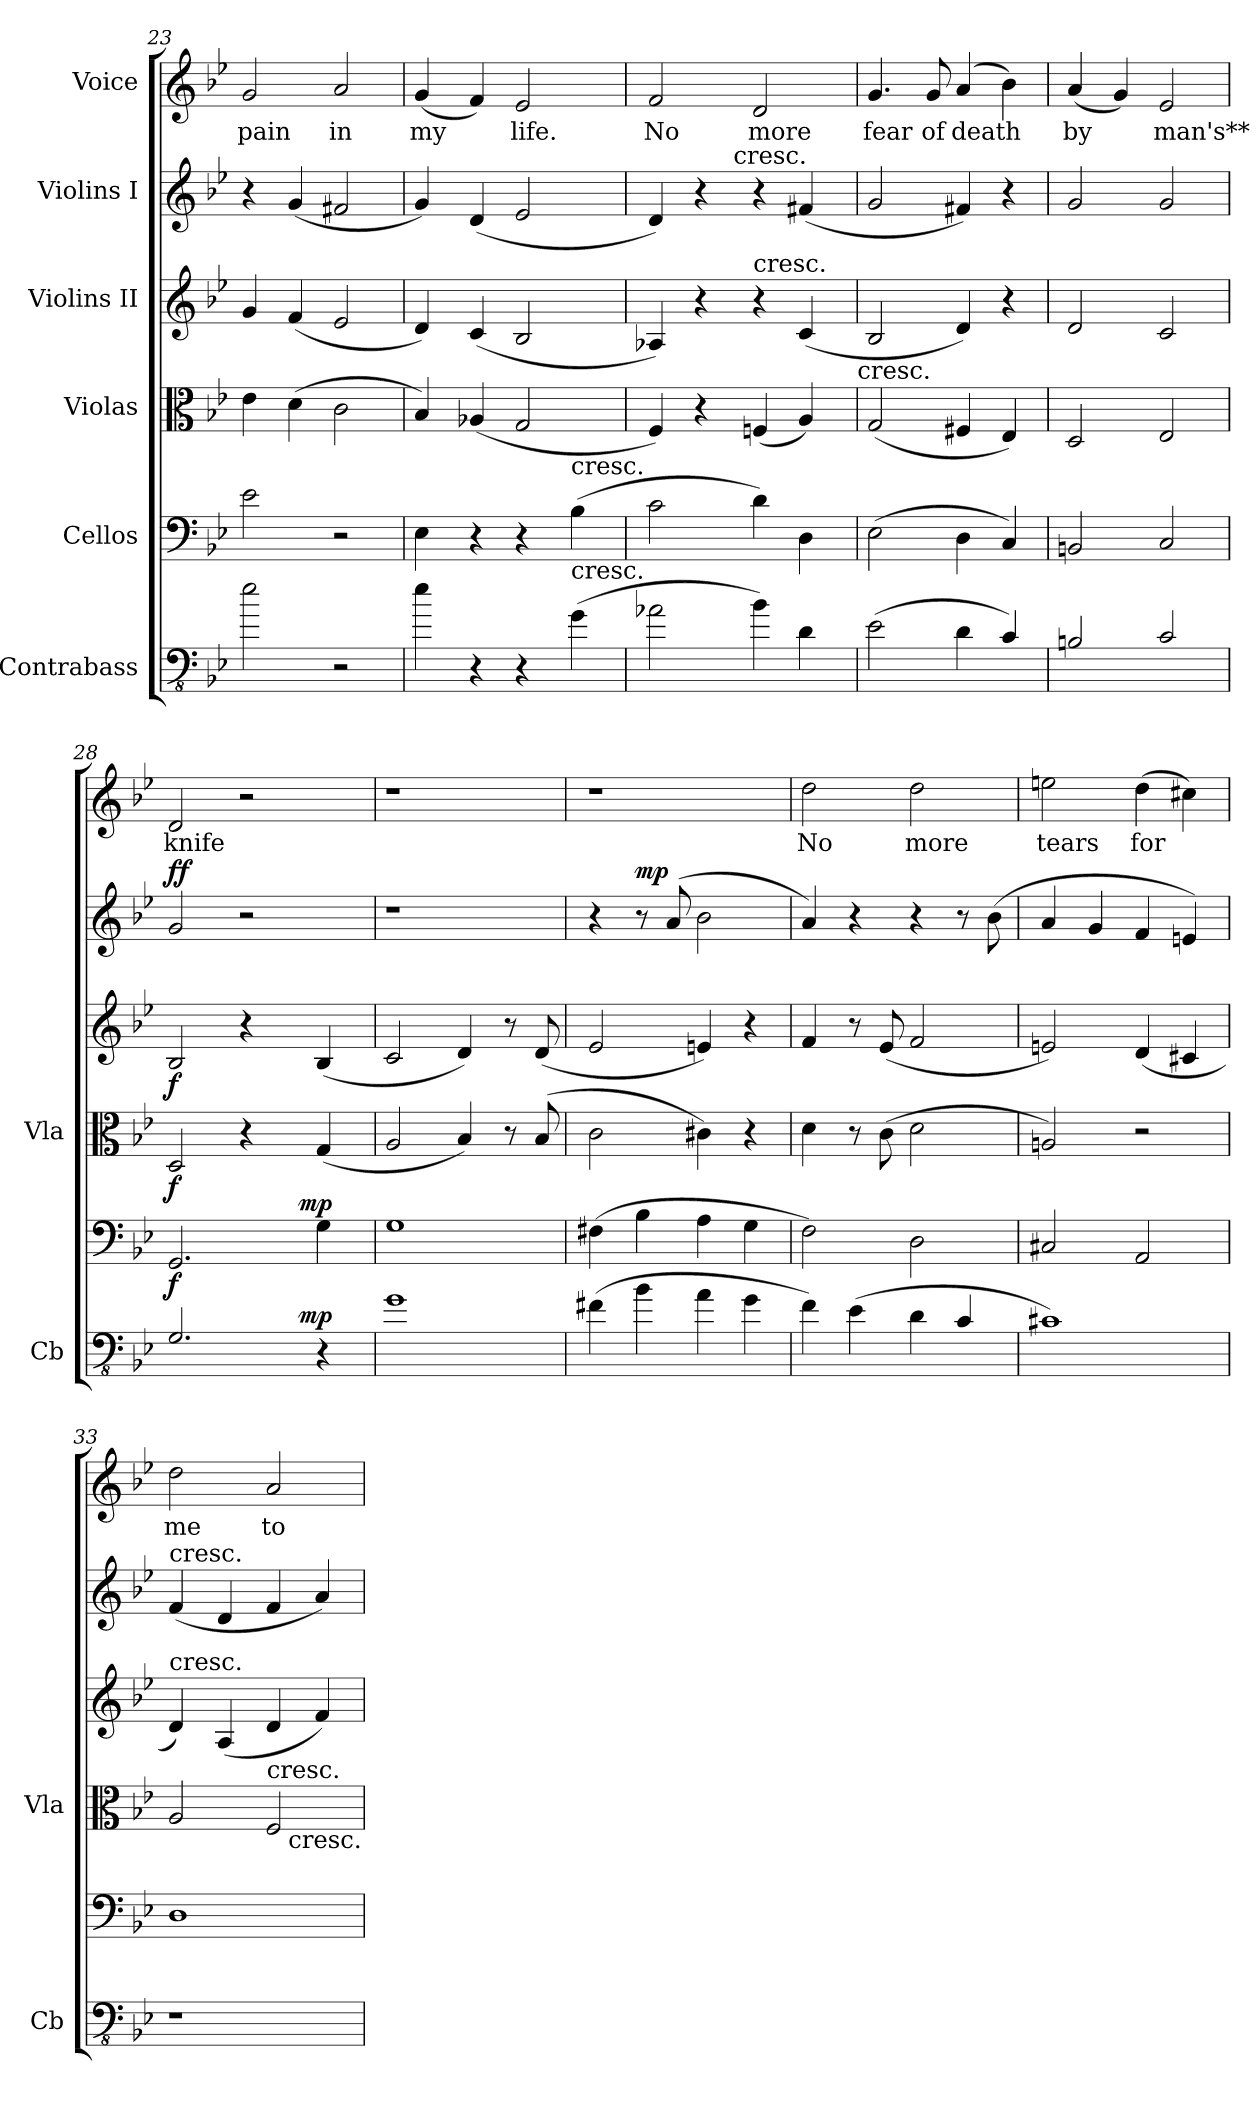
**kern	**dynam	**kern	**dynam	**kern	**dynam	**kern	**dynam	**kern	**dynam	**kern	**text
*part6	*part6	*part5	*part5	*part4	*part4	*part3	*part3	*part2	*part2	*part1	*part1
*staff6	*staff6	*staff5	*staff5	*staff4	*staff4	*staff3	*staff3	*staff2	*staff2	*staff1	*staff1
*I"Contrabass	*	*I"Cellos	*	*I"Violas	*	*I"Violins II	*	*I"Violins I	*	*I"Voice	*
*I'Cb	*	*	*	*I'Vla	*	*	*	*	*	*	*
*clefFv4	*	*clefF4	*	*clefC3	*	*clefG2	*	*clefG2	*	*clefG2	*
*ITrd7c12	*	*	*	*	*	*	*	*	*	*	*
*k[b-e-]	*	*k[b-e-]	*	*k[b-e-]	*	*k[b-e-]	*	*k[b-e-]	*	*k[b-e-]	*
*B-:	*	*B-:	*	*B-:	*	*B-:	*	*B-:	*	*B-:	*
=23	=23	=23	=23	=23	=23	=23	=23	=23	=23	=23	=23
!	!	!	!	!	!	!	!	!	!	!	!LO:LY:b
2E-\	.	2e-\	.	4e-\	.	4g/	.	4r	.	2g/	pain
.	.	.	.	(<4d\	.	(>4f/	.	(>4g/	.	.	.
!	!	!	!	!	!	!	!	!	!	!	!LO:LY:b:cj
2r	.	2r	.	2c\	.	2e-/	.	2f#X/	.	2a/	in
!!LO:PB:g=z
=24	=24	=24	=24	=24	=24	=24	=24	=24	=24	=24	=24
!	!	!	!	!	!	!	!	!	!	!	!LO:LY:b:cj
*	*	*	*	*	*	*^	*	*	*	*	*
4E-\	.	4E-\	.	4B-/)	.	4d/)	8..ryy	.	4g/)	.	(<4g/	my
.	.	.	.	.	.	.	2ryy	.	.	.	.	.
4r	.	4r	.	(<4A-X/	.	(<4c/	.	.	(<4d/	.	4f/)	.
!	!	!	!	!	!	!	!	!	!	!	!	!LO:LY:b
4r	.	4r	.	2G/	.	2B-/	.	.	2e-/	.	2e-/	life.
.	.	.	.	.	.	.	4ryy	.	.	.	.	.
!	!	!LO:TX:a:t=cresc.	!	!	!	!	!	!	!	!	!	!
!LO:TX:a:t=cresc.	!	!	!	!	!	!	!	!	!	!	!	!
(>4GG\	.	(>4B-\	.	.	.	.	.	.	.	.	.	.
.	.	.	.	.	.	.	32ryy	.	.	.	.	.
=25	=25	=25	=25	=25	=25	=25	=25	=25	=25	=25	=25	=25
!	!	!	!	!	!	!	!	!	!	!	!	!LO:LY:b:cj
*	*	*	*	*	*	*v	*v	*	*^	*	*	*
2AA-X\	.	2c\	.	4F/)	.	4A-X/)	.	4d/)	4..ryy	.	2f/	No
.	.	.	.	4r	.	4r	.	4r	.	.	.	.
!	!	!	!	!	!	!	!	!	!LO:TX:a:t=cresc.	!	!	!
.	.	.	.	.	.	.	.	.	2ryy	.	.	.
!	!	!	!	!	!	!LO:TX:a:t=cresc.	!	!	!	!	!	!
!	!	!	!	!	!	!	!	!	!	!	!	!LO:LY:b
4BB-\)	.	4d\)	.	(<4Fn/	.	4r	.	4r	.	.	2d/	more
4DD\	.	4D\	.	4A/)	.	(<4c/	.	(<4f#X/	.	.	.	.
.	.	.	.	.	.	.	.	.	16ryy	.	.	.
!	!	!	!	!	!	!LO:TX:b:t=cresc.	!	!	!	!	!	!
=26	=26	=26	=26	=26	=26	=26	=26	=26	=26	=26	=26	=26
!	!	!	!	!	!	!	!	!	!	!	!	!LO:LY:b
*	*	*	*	*	*	*	*	*v	*v	*	*	*
(>2EE-\	.	(>2E-\	.	(<2G/	.	2B-/	.	2g/	.	4.g/	fear
!	!	!	!	!	!	!	!	!	!	!	!LO:LY:b:cj
.	.	.	.	.	.	.	.	.	.	8g/	of
!	!	!	!	!	!	!	!	!	!	!	!LO:LY:b
4DD\	.	4D\	.	4F#X/	.	4d/)	.	4f#X/)	.	(<4a/	death
4CC/)	.	4C/)	.	4E-/)	.	4r	.	4r	.	4b-\)	.
=27	=27	=27	=27	=27	=27	=27	=27	=27	=27	=27	=27
!	!	!	!	!	!	!	!	!	!	!	!LO:LY:b:cj
2BBBn/	.	2BBn/	.	2D/	.	2d/	.	2g/	.	(<4a/	by
.	.	.	.	.	.	.	.	.	.	4g/)	.
!	!	!	!	!	!	!	!	!	!	!	!LO:LY:b
2CC/	.	2C/	.	2E-/	.	2c/	.	2g/	.	2e-/	man's**
=28	=28	=28	=28	=28	=28	=28	=28	=28	=28	=28	=28
!	!	!	!LO:DY:b	!	!LO:DY:b	!	!LO:DY:b	!	!LO:DY:a	!	!LO:LY:b
!	!	!	!	!	!	!	!	!	!LO:DY:n=1:b	!	!
*^	*	*^	*	*	*	*	*	*	*	*	*
2.GGG/	2ryy	.	2.GG/	2ryy	f	2D/	f	2B-/	f	2g/	f f	2d/	knife
.	8ryy	.	.	8ryy	.	4r	.	4r	.	2r	.	2r	.
.	16ryy	.	.	16ryy	.	.	.	.	.	.	.	.	.
.	64ryy	.	.	64ryy	.	.	.	.	.	.	.	.	.
!	!	!LO:DY:a	!	!	!LO:DY:a	!	!	!	!	!	!	!	!
.	4ryy	mp	.	4ryy	mp	.	.	.	.	.	.	.	.
!	!	!	!	!	!	!	!	!	!LO:DY:a	!	!	!	!
!	!	!	!	!	!	!	!	!	!LO:DY:n=1:b	!	!	!	!
4r	.	.	4G\	.	.	(<4G/	.	(<4B-/	mp mp	.	.	.	.
.	32.ryy	.	.	32.ryy	.	.	.	.	.	.	.	.	.
*v	*v	*	*	*	*	*	*	*	*	*	*	*	*
*	*	*v	*v	*	*	*	*	*	*	*	*	*
=29	=29	=29	=29	=29	=29	=29	=29	=29	=29	=29	=29
1GG	.	1G	.	2A/	.	2c/	.	1r	.	1r	.
.	.	.	.	4B-/)	.	4d/)	.	.	.	.	.
.	.	.	.	8r	.	8r	.	.	.	.	.
.	.	.	.	(<8B-/	.	(<8d/	.	.	.	.	.
=30	=30	=30	=30	=30	=30	=30	=30	=30	=30	=30	=30
(>4FF#X\	.	(>4F#X\	.	2c\	.	2e-/	.	4r	.	1r	.
!	!	!	!	!	!	!	!	!	!LO:DY:a	!	!
4BB-\	.	4B-\	.	.	.	.	.	8r	mp	.	.
.	.	.	.	.	.	.	.	(<8a/	.	.	.
4AA\	.	4A\	.	4c#X\)	.	4en/)	.	2b-\	.	.	.
4GG\	.	4G\	.	4r	.	4r	.	.	.	.	.
=31	=31	=31	=31	=31	=31	=31	=31	=31	=31	=31	=31
!	!	!	!	!	!	!	!	!	!	!	!LO:LY:b:cj
4FF\)	.	2F\)	.	4d\	.	4f/	.	4a/)	.	2dd\	No
(<4EE-\	.	.	.	8r	.	8r	.	4r	.	.	.
.	.	.	.	(<8c\	.	(>8e-/	.	.	.	.	.
!	!	!	!	!	!	!	!	!	!	!	!LO:LY:b
4DD\	.	2D\	.	2d\	.	2f/	.	4r	.	2dd\	more
4CC/	.	.	.	.	.	.	.	8r	.	.	.
.	.	.	.	.	.	.	.	(<8b-\	.	.	.
!!LO:PB:g=z
=32	=32	=32	=32	=32	=32	=32	=32	=32	=32	=32	=32
!	!	!	!	!	!	!	!	!	!	!	!LO:LY:b:cj
1CC#X)	.	2C#X/	.	2An/)	.	2en/)	.	4a/	.	2een\	tears
.	.	.	.	.	.	.	.	4g/	.	.	.
!	!	!	!	!	!	!	!	!	!	!	!LO:LY:b:cj
.	.	2AA/	.	2r	.	(<4d/	.	4f/	.	(>4dd\	for
.	.	.	.	.	.	4c#X/	.	4en/)	.	4cc#X\)	.
=33	=33	=33	=33	=33	=33	=33	=33	=33	=33	=33	=33
!	!	!	!	!	!	!	!	!LO:TX:a:t=cresc.	!	!	!
!	!	!	!	!	!	!LO:TX:a:t=cresc.	!	!	!	!	!
!	!	!	!	!	!	!	!	!	!	!	!LO:LY:b:cj
1r	.	1D	.	2A/	.	4d/)	.	(<4f/	.	2dd\	me
.	.	.	.	.	.	(<4A/	.	4d/	.	.	.
!	!	!	!	!LO:TX:a:t=cresc.	!	!	!	!	!	!	!
!	!	!	!	!	!	!	!	!	!	!	!LO:LY:b:cj
.	.	.	.	2F/	.	4d/	.	4f/	.	2a/	to
.	.	.	.	.	.	4f/)	.	4a/)	.	.	.
!	!	!	!	!LO:TX:b:t=cresc.	!	!	!	!	!	!	!
=	=	=	=	=	=	=	=	=	=	=	=
*-	*-	*-	*-	*-	*-	*-	*-	*-	*-	*-	*-
